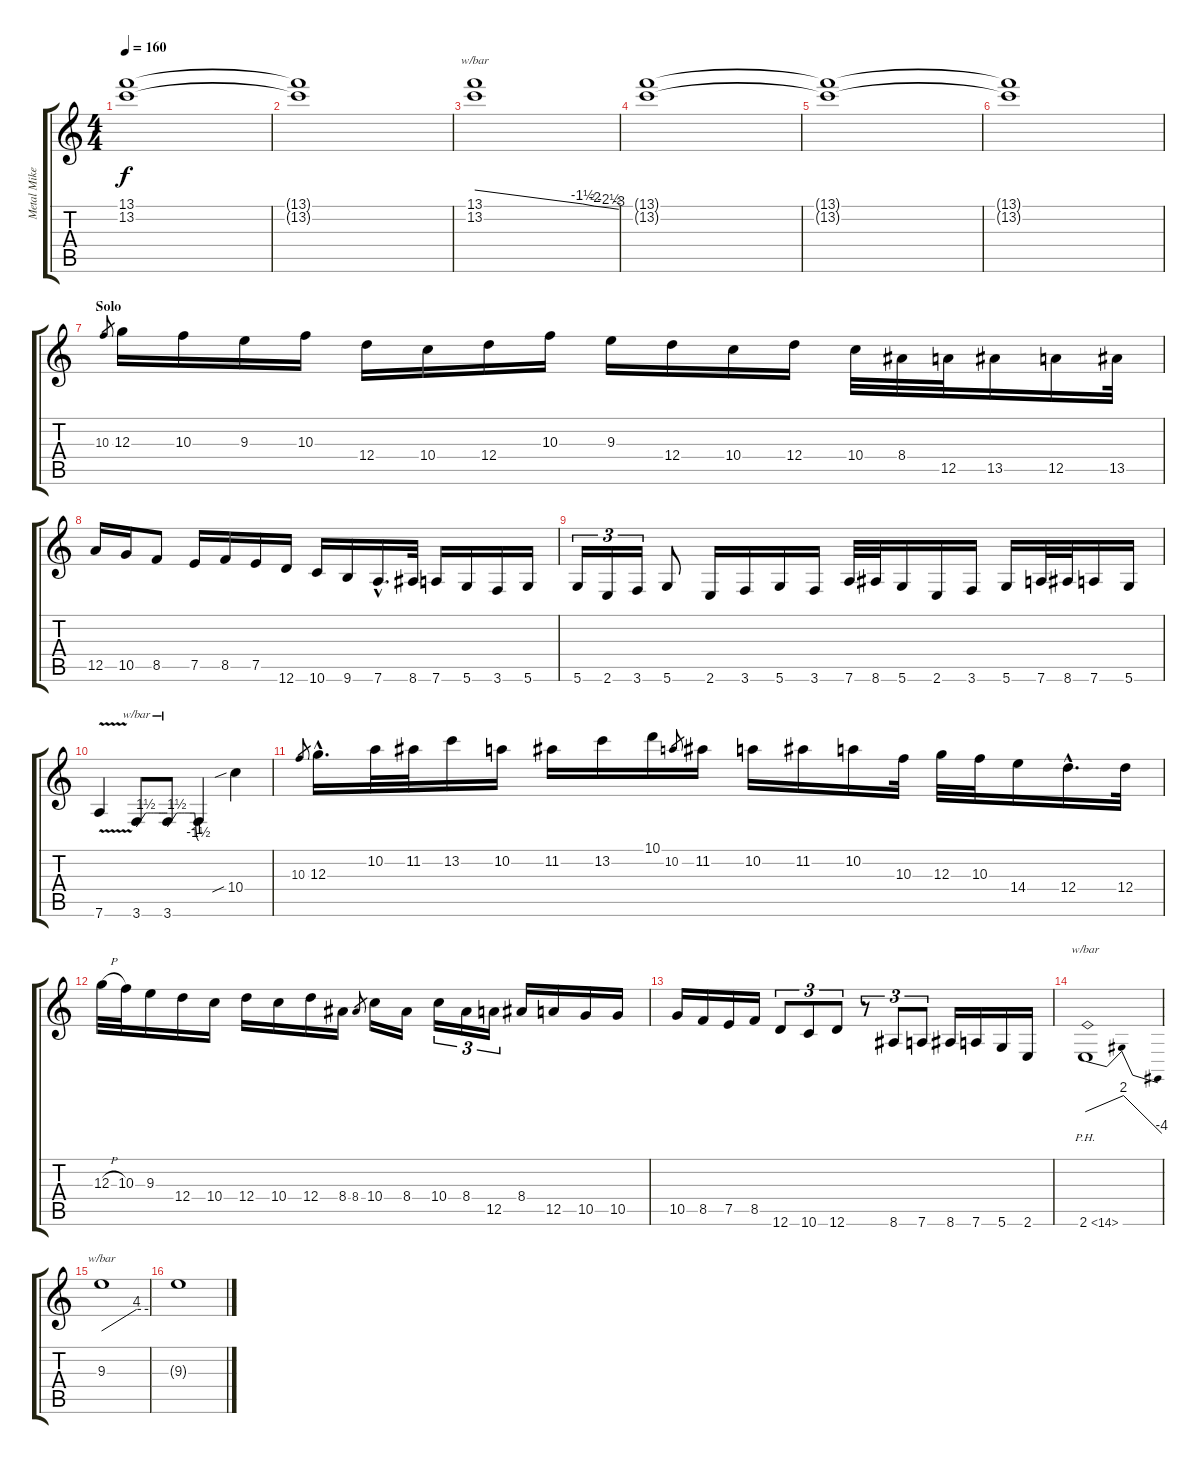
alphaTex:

\track ("Metal Mike Chlasciak (Overdubs/Solo)" "Metal Mike") {instrument distortionguitar}
\staff {score tabs}
\tuning (E4 B3 G3 D3 A2 D2) {hide}
\ts (4 4)
\tempo 160
\clef g2
\ks c
(13.1{t} 13.2{t}).1{dy f volume 10} |
(13.1{t} 13.2{t}).1 |
(13.1 13.2).1{tbe (custom default 0 0 45 -6 50 -8 56 -10 60 -12)} |
(13.1{t} 13.2{t}).1 |
(13.1{t} 13.2{t}).1 |
(13.1{t} 13.2{t}).1 |
\section ("" "Solo")
10.3.8{gr} 12.3.16{volume 16 balance 8} 10.3.16 9.3.16 10.3.16 12.4.16 10.4.16 12.4.16 10.3.16 9.3.16 12.4.16 10.4.16 12.4.16 10.4.32 8.4.32 12.5.32 13.5.16 12.5.16 13.5.32 |
12.5.16 10.5.16 8.5.8 7.5.16 8.5.16 7.5.16 12.6.16 10.6.16 9.6.16 7.6{hac}.16{d} 8.6.32 7.6.16 5.6.16 3.6.16 5.6.16 |
5.6.16{tu (3 2)} 2.6.16{tu (3 2)} 3.6.16{tu (3 2)} 5.6.8 2.6.16 3.6.16 5.6.16 3.6.16 7.6.32 8.6.32 5.6.16 2.6.16 3.6.16 5.6.16 7.6.32 8.6.32 7.6.16 5.6.16 |
7.6{v}.4{instrument guitarharmonics} 3.6.8{tbe (custom default 0 0 18 6 22 6 28 6 30 6 33 6 36 6 43 6 49 6 53 6 57 6 60 6) instrument distortionguitar} 3.6.8{tbe (custom default 0 0 18 6 22 6 28 6 30 6 33 6 36 6 43 6 49 6 53 6 55 0 57 -4 60 -6)} 3.6{t}.4 10.4{sib}.4 |
10.3.8{gr} 12.3{hac}.16{d} 10.2.32 11.2.32 13.2.16 10.2.16 11.2.16 13.2.16 10.1.16 10.2.8{gr} 11.2.16 10.2.16 11.2.16 10.2.16 10.3.32 12.3.32 10.3.32 14.4.16 12.4{hac}.16{d} 12.4.32 |
12.3{h}.32 10.3.32 9.3.16 12.4.16 10.4.16 12.4.16 10.4.16 12.4.16 8.4.16 8.4.8{gr} 10.4.16 8.4.16 10.4.16{tu (3 2)} 8.4.16{tu (3 2)} 12.5.16{tu (3 2)} 8.4.16 12.5.16 10.5.16 10.5.16 |
10.5.16 8.5.16 7.5.16 8.5.16 12.6.8{tu (3 2)} 10.6.8{tu (3 2)} 12.6.8{tu (3 2)} r.8{tu (3 2)} 8.6.8{tu (3 2)} 7.6.8{tu (3 2)} 8.6.16 7.6.16 5.6.16 2.6.16 |
2.6{ph 12}.1{tbe (dip default 0 0 30 8 40 8 60 -16) instrument guitarharmonics} |
9.3.1{tbe (custom default 0 0 45 16 60 16) instrument distortionguitar} |
9.3{t}.1
